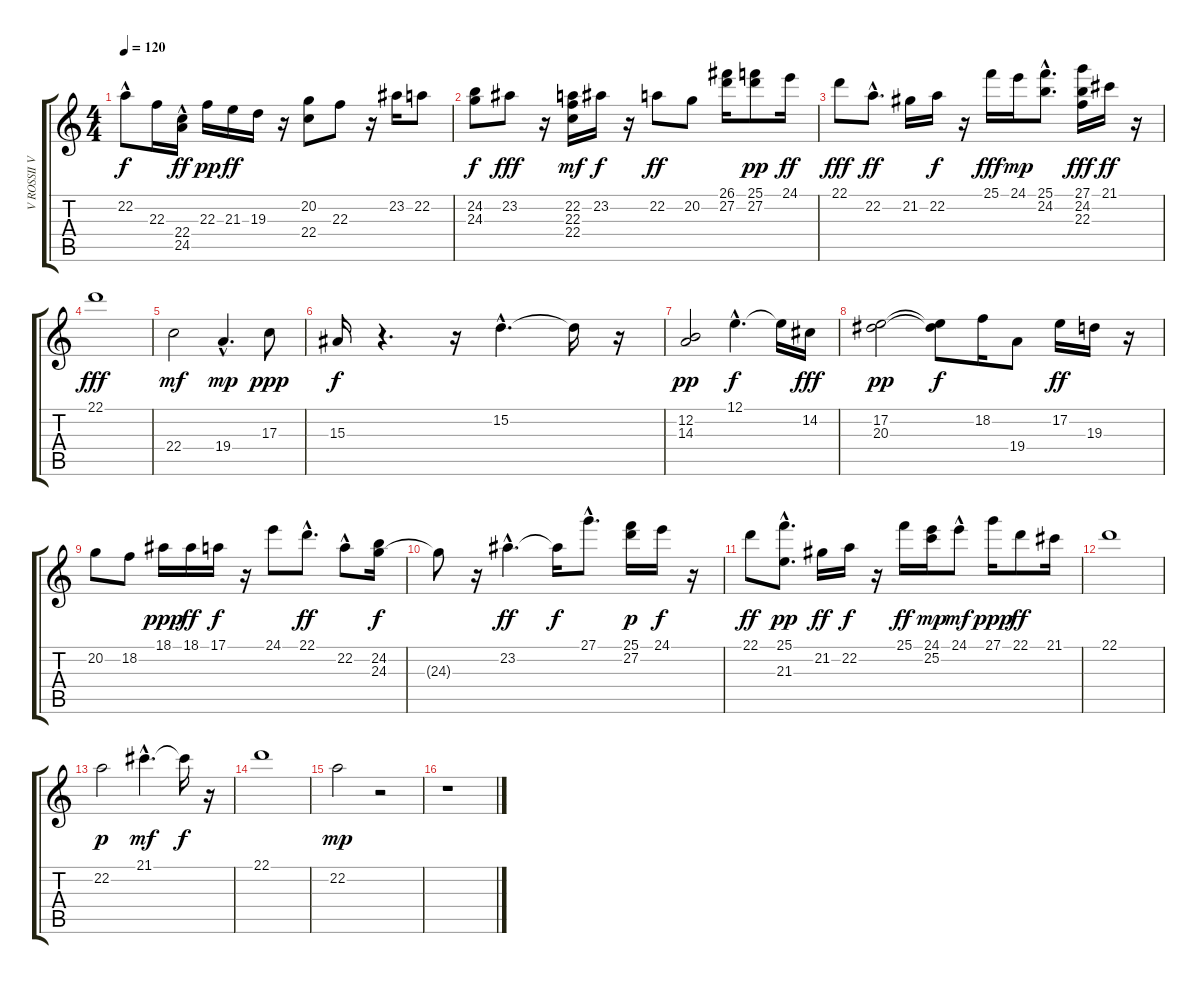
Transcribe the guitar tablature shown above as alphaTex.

\track ("V ROSSII VECHERA     " "V ROSSII V") {instrument stringensemble1}
\staff {score tabs}
\tuning (E4 B3 G3 D3 A2 E2) {hide}
\ts (4 4)
\tempo 120
\clef g2
\ks c
22.2{hac t}.8{dy f} 22.3.16 (22.4 24.5{hac}).16{dy ff} 22.3.16{dy pp} 21.3.16{dy ff} 19.3.16 r.16 (20.2 22.4).8 22.3.8 r.16 23.2.16 22.2.8 |
(24.2 24.3).8{dy f} 23.2.8{dy fff} r.16 (22.2 22.3 22.4).16{dy mf} 23.2.16{dy f} r.16 22.2.8{dy ff} 20.2.8 (26.1 27.2).16 (25.1 27.2).8{dy pp} 24.1.16{dy ff} |
22.1.8{dy fff} 22.2{hac}.8{d dy ff} 21.2.16 22.2.16{dy f} r.16 25.1.16{dy fff} 24.1.16{dy mp} (25.1 24.2{hac}).8{d} (27.1 24.2 22.3).16{dy fff} 21.1.16{dy ff} r.16 |
22.1.1{dy fff} |
22.4.2{dy mf} 19.4{hac}.4{d dy mp} 17.3.8{dy ppp} |
15.3.16{dy f} r.4{d} r.16 15.2{hac}.4{d} 15.2{t}.16 r.16 |
(12.2 14.3).2{dy pp} 12.1{hac}.4{d dy f} 12.1{t}.16 14.2.16{dy fff} |
(17.2 20.3).2{dy pp} (17.2{t} 20.3{t}).8{dy f} 18.2.16 19.4.8 17.2.16{dy ff} 19.3.16 r.16 |
20.2.8 18.2.8 18.1.16{dy ppp} 18.1.16{dy ff} 17.1.16{dy f} r.16 24.1.8 22.1{hac}.8{d dy ff} 22.2{hac}.8 (24.2 24.3).16{dy f} |
24.3{t}.8 r.16 23.2{hac}.4{d dy ff} 23.2{t}.16{dy f} 27.1{hac}.8{d} (25.1 27.2).16{dy p} 24.1.16{dy f} r.16 |
22.1.8{dy ff} (25.1 21.3{hac}).8{d dy pp} 21.2.16{dy ff} 22.2.16{dy f} r.16 25.1.16{dy ff} (24.1 25.2).16{dy mp} 24.1{hac}.8{dy mf} 27.1.16{dy ppp} 22.1.8{dy ff} 21.1.16 |
22.1.1 |
22.2.2{dy p} 21.1{hac}.4{d dy mf} 21.1{t}.16{dy f} r.16 |
22.1.1 |
22.2.2{dy mp} r.2 |
r.1
